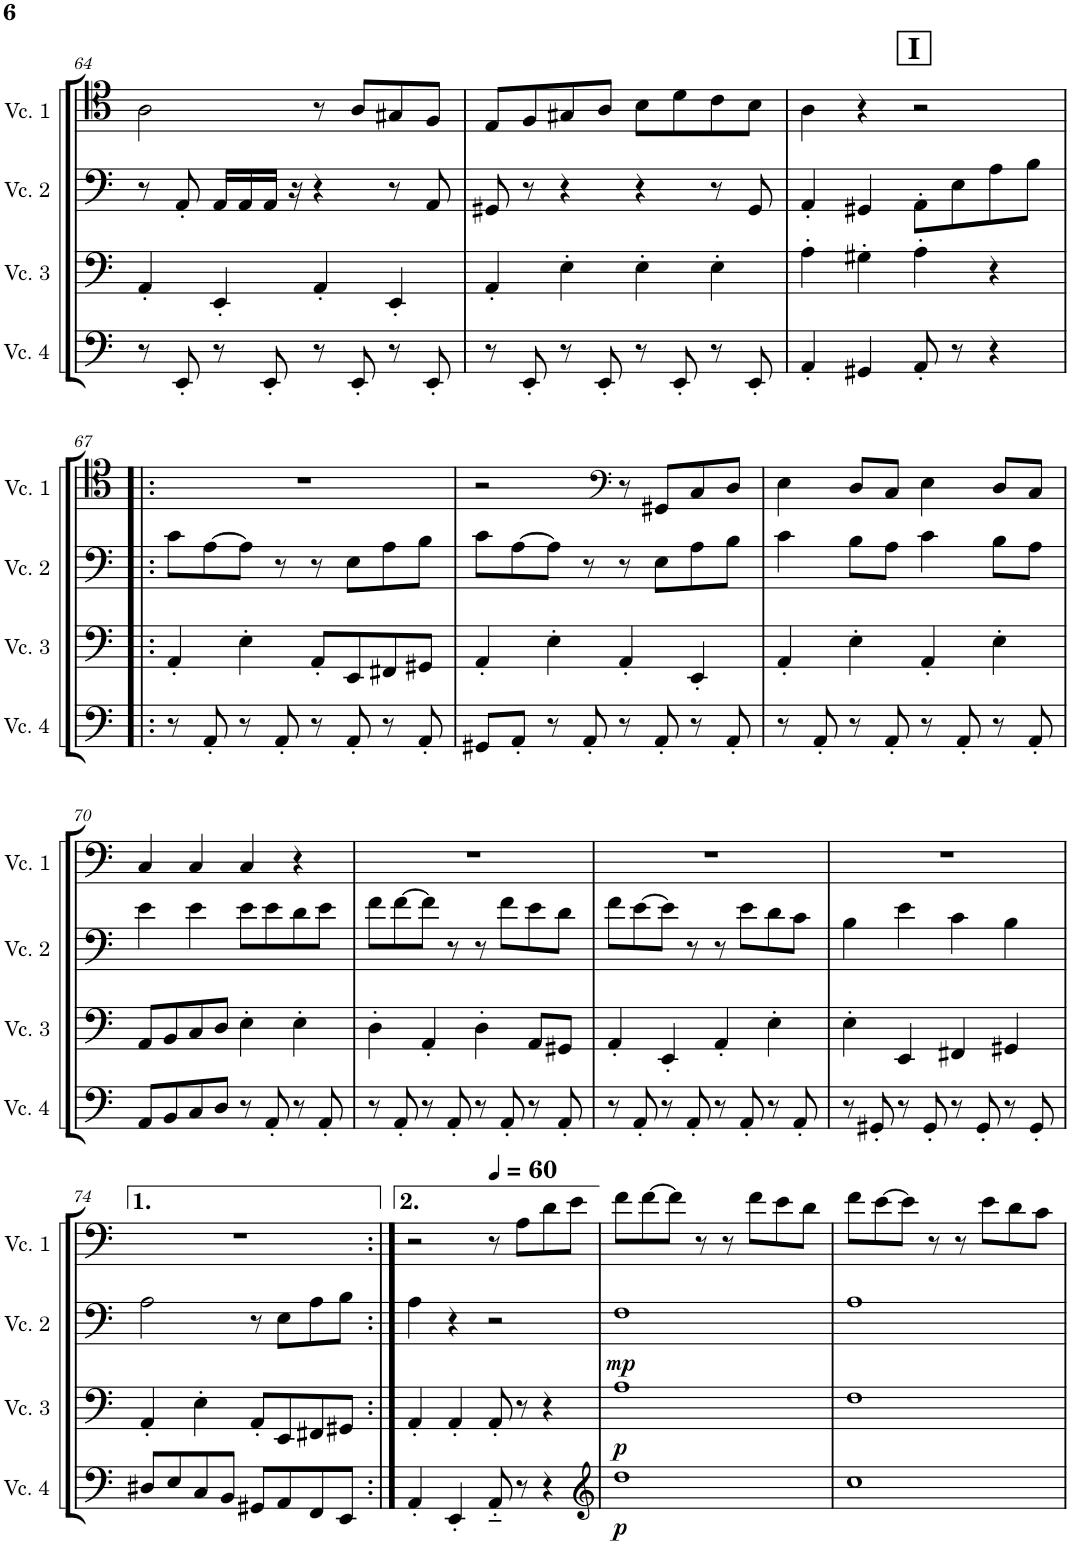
**kern	**dynam	**kern	**dynam	**kern	**dynam	**kern
*part4	*part4	*part3	*part3	*part2	*part2	*part1
*staff4	*staff4	*staff3	*staff3	*staff2	*staff2	*staff1
*I"Cello 4	*	*I"Cello 3	*	*I"Cello 2	*	*I"Cello 1
!!LO:PB:g=z
*clefF4	*	*clefF4	*	*clefF4	*	*clefC4
*k[]	*	*k[]	*	*k[]	*	*k[]
*M4/4	*	*M4/4	*	*M4/4	*	*M4/4
=64	=64	=64	=64	=64	=64	=64
8r	.	4AA'/	.	8r	.	2A\
8EE'/	.	.	.	8AA'/	.	.
8r	.	4EE'/	.	16AA/LL	.	.
.	.	.	.	16AA/	.	.
8EE'/	.	.	.	16AA/JJ	.	.
.	.	.	.	16r	.	.
8r	.	4AA'/	.	4r	.	8r
8EE'/	.	.	.	.	.	8A/L
8r	.	4EE'/	.	8r	.	8G#X/
8EE'/	.	.	.	8AA/	.	8F/J
=65	=65	=65	=65	=65	=65	=65
8r	.	4AA'/	.	8GG#X/	.	8E/L
8EE'/	.	.	.	8r	.	8F/
8r	.	4E'\	.	4r	.	8G#X/
8EE'/	.	.	.	.	.	8A/J
8r	.	4E'\	.	4r	.	8B\L
8EE'/	.	.	.	.	.	8d\
8r	.	4E'\	.	8r	.	8c\
8EE'/	.	.	.	8GG#/	.	8B\J
!!LO:REH:place=s1:a:B:cj:fs=14:t=I:qo=2
=66	=66	=66	=66	=66	=66	=66
4AA'/	.	4A'\	.	4AA'/	.	4A\
4GG#X/	.	4G#X'\	.	4GG#X/	.	4r
8AA'/	.	4A'\	.	8AA'\L	.	2r
8r	.	.	.	8E\	.	.
4r	.	4r	.	8A\	.	.
.	.	.	.	8B\J	.	.
!!LO:LB:g=z
=67!|:	=67!|:	=67!|:	=67!|:	=67!|:	=67!|:	=67!|:
8r	.	4AA'/	.	8c\L	.	1r
8AA'/	.	.	.	[8A\	.	.
8r	.	4E'\	.	8A\J]	.	.
8AA'/	.	.	.	8r	.	.
8r	.	8AA'/L	.	8r	.	.
8AA'/	.	8EE/	.	8E\L	.	.
8r	.	8FF#X/	.	8A\	.	.
8AA'/	.	8GG#X/J	.	8B\J	.	.
=68	=68	=68	=68	=68	=68	=68
8GG#X/L	.	4AA'/	.	8c\L	.	2r
8AA'/J	.	.	.	[8A\	.	.
8r	.	4E'\	.	8A\J]	.	.
8AA'/	.	.	.	8r	.	.
*	*	*	*	*	*	*clefF4
8r	.	4AA'/	.	8r	.	8r
8AA'/	.	.	.	8E\L	.	8GG#X/L
8r	.	4EE'/	.	8A\	.	8C/
8AA'/	.	.	.	8B\J	.	8D/J
=69	=69	=69	=69	=69	=69	=69
8r	.	4AA'/	.	4c\	.	4E\
8AA'/	.	.	.	.	.	.
8r	.	4E'\	.	8B\L	.	8D/L
8AA'/	.	.	.	8A\J	.	8C/J
8r	.	4AA'/	.	4c\	.	4E\
8AA'/	.	.	.	.	.	.
8r	.	4E'\	.	8B\L	.	8D/L
8AA'/	.	.	.	8A\J	.	8C/J
!!LO:LB:g=z
=70	=70	=70	=70	=70	=70	=70
8AA/L	.	8AA/L	.	4e\	.	4C/
8BB/	.	8BB/	.	.	.	.
8C/	.	8C/	.	4e\	.	4C/
8D/J	.	8D/J	.	.	.	.
8r	.	4E'\	.	8e\L	.	4C/
8AA'/	.	.	.	8e\	.	.
8r	.	4E'\	.	8d\	.	4r
8AA'/	.	.	.	8e\J	.	.
=71	=71	=71	=71	=71	=71	=71
8r	.	4D'\	.	8f\L	.	1r
8AA'/	.	.	.	[8f\	.	.
8r	.	4AA'/	.	8f\J]	.	.
8AA'/	.	.	.	8r	.	.
8r	.	4D'\	.	8r	.	.
8AA'/	.	.	.	8f\L	.	.
8r	.	8AA/L	.	8e\	.	.
8AA'/	.	8GG#X/J	.	8d\J	.	.
=72	=72	=72	=72	=72	=72	=72
8r	.	4AA'/	.	8f\L	.	1r
8AA'/	.	.	.	[8e\	.	.
8r	.	4EE'/	.	8e\J]	.	.
8AA'/	.	.	.	8r	.	.
8r	.	4AA'/	.	8r	.	.
8AA'/	.	.	.	8e\L	.	.
8r	.	4E'\	.	8d\	.	.
8AA'/	.	.	.	8c\J	.	.
=73	=73	=73	=73	=73	=73	=73
8r	.	4E'\	.	4B\	.	1r
8GG#X'/	.	.	.	.	.	.
8r	.	4EE/	.	4e\	.	.
8GG#'/	.	.	.	.	.	.
8r	.	4FF#X/	.	4c\	.	.
8GG#'/	.	.	.	.	.	.
8r	.	4GG#X/	.	4B\	.	.
8GG#'/	.	.	.	.	.	.
!!LO:LB:g=z
=74	=74	=74	=74	=74	=74	=74
8D#X/L	.	4AA'/	.	2A\	.	1r
8E/	.	.	.	.	.	.
8C/	.	4E'\	.	.	.	.
8BB/J	.	.	.	.	.	.
8GG#X/L	.	8AA'/L	.	8r	.	.
8AA/	.	8EE/	.	8E\L	.	.
8FF/	.	8FF#X/	.	8A\	.	.
8EE/J	.	8GG#X/J	.	8B\J	.	.
=75:|!	=75:|!	=75:|!	=75:|!	=75:|!	=75:|!	=75:|!
4AA'/	.	4AA'/	.	4A\	.	2r
4EE'/	.	4AA'/	.	4r	.	.
*	*	*	*	*	*	*MM60
8AA'~/	.	8AA'/	.	2r	.	8r
8r	.	8r	.	.	.	8A\L
4r	.	4r	.	.	.	8d\
.	.	.	.	.	.	8e\J
=76	=76	=76	=76	=76	=76	=76
*clefG2	*	*	*	*	*	*
!	!LO:DY:b	!	!LO:DY:b	!	!LO:DY:b	!
1dd	p	1A	p	1F	mp	8f\L
.	.	.	.	.	.	[8f\
.	.	.	.	.	.	8f\J]
.	.	.	.	.	.	8r
.	.	.	.	.	.	8r
.	.	.	.	.	.	8f\L
.	.	.	.	.	.	8e\
.	.	.	.	.	.	8d\J
=77	=77	=77	=77	=77	=77	=77
1cc	.	1F	.	1A	.	8f\L
.	.	.	.	.	.	[8e\
.	.	.	.	.	.	8e\J]
.	.	.	.	.	.	8r
.	.	.	.	.	.	8r
.	.	.	.	.	.	8e\L
.	.	.	.	.	.	8d\
.	.	.	.	.	.	8c\J
=	=	=	=	=	=	=
*-	*-	*-	*-	*-	*-	*-
